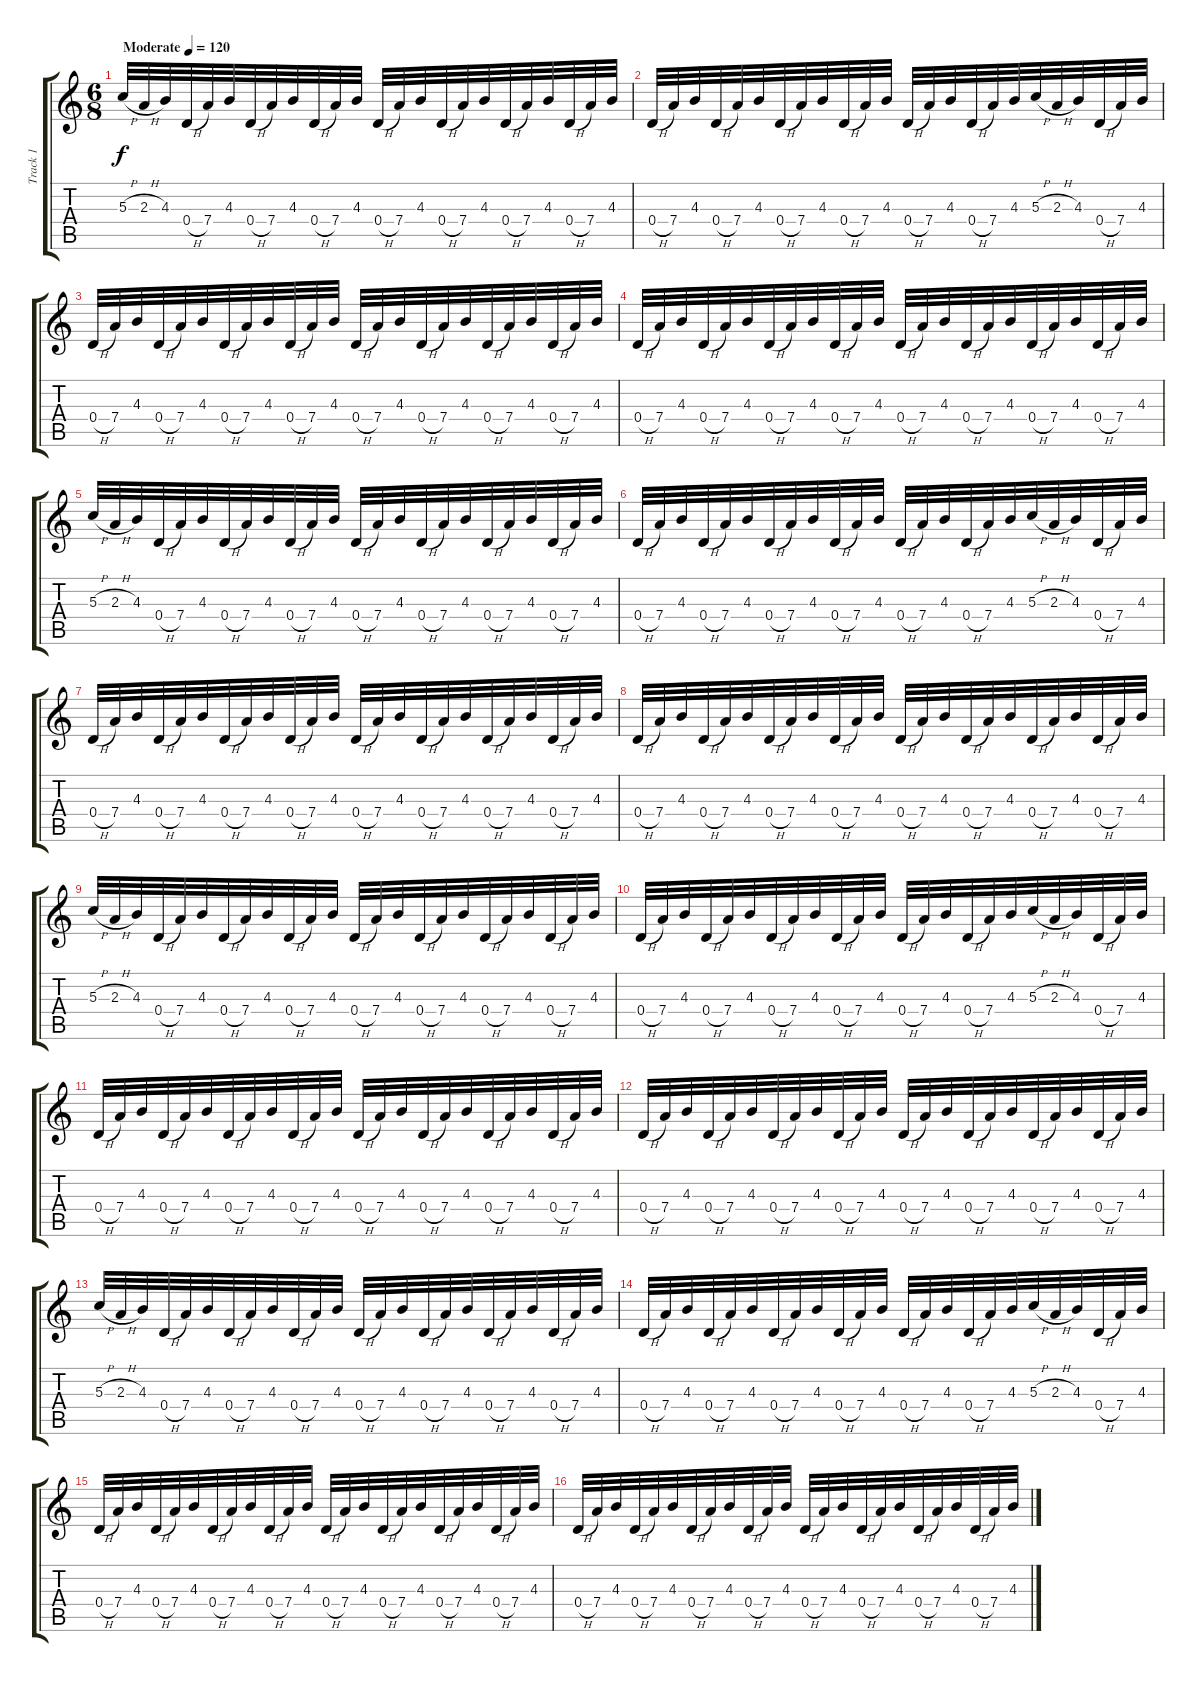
\track ("Track 1" "Track 1") {instrument acousticguitarsteel}
\staff {score tabs}
\tuning (E4 B3 G3 D3 A2 D2) {hide}
\ts (6 8)
\tempo (120 "Moderate")
\clef g2
\ks c
5.3{h}.32{dy f instrument acousticguitarsteel} 2.3{h}.32 4.3.32 0.4{h}.32 7.4.32 4.3.32 0.4{h}.32 7.4.32 4.3.32 0.4{h}.32 7.4.32 4.3.32 0.4{h}.32 7.4.32 4.3.32 0.4{h}.32 7.4.32 4.3.32 0.4{h}.32 7.4.32 4.3.32 0.4{h}.32 7.4.32 4.3.32 |
0.4{h}.32 7.4.32 4.3.32 0.4{h}.32 7.4.32 4.3.32 0.4{h}.32 7.4.32 4.3.32 0.4{h}.32 7.4.32 4.3.32 0.4{h}.32 7.4.32 4.3.32 0.4{h}.32 7.4.32 4.3.32 5.3{h}.32 2.3{h}.32 4.3.32 0.4{h}.32 7.4.32 4.3.32 |
0.4{h}.32 7.4.32 4.3.32 0.4{h}.32 7.4.32 4.3.32 0.4{h}.32 7.4.32 4.3.32 0.4{h}.32 7.4.32 4.3.32 0.4{h}.32 7.4.32 4.3.32 0.4{h}.32 7.4.32 4.3.32 0.4{h}.32 7.4.32 4.3.32 0.4{h}.32 7.4.32 4.3.32 |
0.4{h}.32 7.4.32 4.3.32 0.4{h}.32 7.4.32 4.3.32 0.4{h}.32 7.4.32 4.3.32 0.4{h}.32 7.4.32 4.3.32 0.4{h}.32 7.4.32 4.3.32 0.4{h}.32 7.4.32 4.3.32 0.4{h}.32 7.4.32 4.3.32 0.4{h}.32 7.4.32 4.3.32 |
5.3{h}.32 2.3{h}.32 4.3.32 0.4{h}.32 7.4.32 4.3.32 0.4{h}.32 7.4.32 4.3.32 0.4{h}.32 7.4.32 4.3.32 0.4{h}.32 7.4.32 4.3.32 0.4{h}.32 7.4.32 4.3.32 0.4{h}.32 7.4.32 4.3.32 0.4{h}.32 7.4.32 4.3.32 |
0.4{h}.32 7.4.32 4.3.32 0.4{h}.32 7.4.32 4.3.32 0.4{h}.32 7.4.32 4.3.32 0.4{h}.32 7.4.32 4.3.32 0.4{h}.32 7.4.32 4.3.32 0.4{h}.32 7.4.32 4.3.32 5.3{h}.32 2.3{h}.32 4.3.32 0.4{h}.32 7.4.32 4.3.32 |
0.4{h}.32 7.4.32 4.3.32 0.4{h}.32 7.4.32 4.3.32 0.4{h}.32 7.4.32 4.3.32 0.4{h}.32 7.4.32 4.3.32 0.4{h}.32 7.4.32 4.3.32 0.4{h}.32 7.4.32 4.3.32 0.4{h}.32 7.4.32 4.3.32 0.4{h}.32 7.4.32 4.3.32 |
0.4{h}.32 7.4.32 4.3.32 0.4{h}.32 7.4.32 4.3.32 0.4{h}.32 7.4.32 4.3.32 0.4{h}.32 7.4.32 4.3.32 0.4{h}.32 7.4.32 4.3.32 0.4{h}.32 7.4.32 4.3.32 0.4{h}.32 7.4.32 4.3.32 0.4{h}.32 7.4.32 4.3.32 |
5.3{h}.32 2.3{h}.32 4.3.32 0.4{h}.32 7.4.32 4.3.32 0.4{h}.32 7.4.32 4.3.32 0.4{h}.32 7.4.32 4.3.32 0.4{h}.32 7.4.32 4.3.32 0.4{h}.32 7.4.32 4.3.32 0.4{h}.32 7.4.32 4.3.32 0.4{h}.32 7.4.32 4.3.32 |
0.4{h}.32 7.4.32 4.3.32 0.4{h}.32 7.4.32 4.3.32 0.4{h}.32 7.4.32 4.3.32 0.4{h}.32 7.4.32 4.3.32 0.4{h}.32 7.4.32 4.3.32 0.4{h}.32 7.4.32 4.3.32 5.3{h}.32 2.3{h}.32 4.3.32 0.4{h}.32 7.4.32 4.3.32 |
0.4{h}.32 7.4.32 4.3.32 0.4{h}.32 7.4.32 4.3.32 0.4{h}.32 7.4.32 4.3.32 0.4{h}.32 7.4.32 4.3.32 0.4{h}.32 7.4.32 4.3.32 0.4{h}.32 7.4.32 4.3.32 0.4{h}.32 7.4.32 4.3.32 0.4{h}.32 7.4.32 4.3.32 |
0.4{h}.32 7.4.32 4.3.32 0.4{h}.32 7.4.32 4.3.32 0.4{h}.32 7.4.32 4.3.32 0.4{h}.32 7.4.32 4.3.32 0.4{h}.32 7.4.32 4.3.32 0.4{h}.32 7.4.32 4.3.32 0.4{h}.32 7.4.32 4.3.32 0.4{h}.32 7.4.32 4.3.32 |
5.3{h}.32 2.3{h}.32 4.3.32 0.4{h}.32 7.4.32 4.3.32 0.4{h}.32 7.4.32 4.3.32 0.4{h}.32 7.4.32 4.3.32 0.4{h}.32 7.4.32 4.3.32 0.4{h}.32 7.4.32 4.3.32 0.4{h}.32 7.4.32 4.3.32 0.4{h}.32 7.4.32 4.3.32 |
0.4{h}.32 7.4.32 4.3.32 0.4{h}.32 7.4.32 4.3.32 0.4{h}.32 7.4.32 4.3.32 0.4{h}.32 7.4.32 4.3.32 0.4{h}.32 7.4.32 4.3.32 0.4{h}.32 7.4.32 4.3.32 5.3{h}.32 2.3{h}.32 4.3.32 0.4{h}.32 7.4.32 4.3.32 |
0.4{h}.32 7.4.32 4.3.32 0.4{h}.32 7.4.32 4.3.32 0.4{h}.32 7.4.32 4.3.32 0.4{h}.32 7.4.32 4.3.32 0.4{h}.32 7.4.32 4.3.32 0.4{h}.32 7.4.32 4.3.32 0.4{h}.32 7.4.32 4.3.32 0.4{h}.32 7.4.32 4.3.32 |
0.4{h}.32 7.4.32 4.3.32 0.4{h}.32 7.4.32 4.3.32 0.4{h}.32 7.4.32 4.3.32 0.4{h}.32 7.4.32 4.3.32 0.4{h}.32 7.4.32 4.3.32 0.4{h}.32 7.4.32 4.3.32 0.4{h}.32 7.4.32 4.3.32 0.4{h}.32 7.4.32 4.3.32
